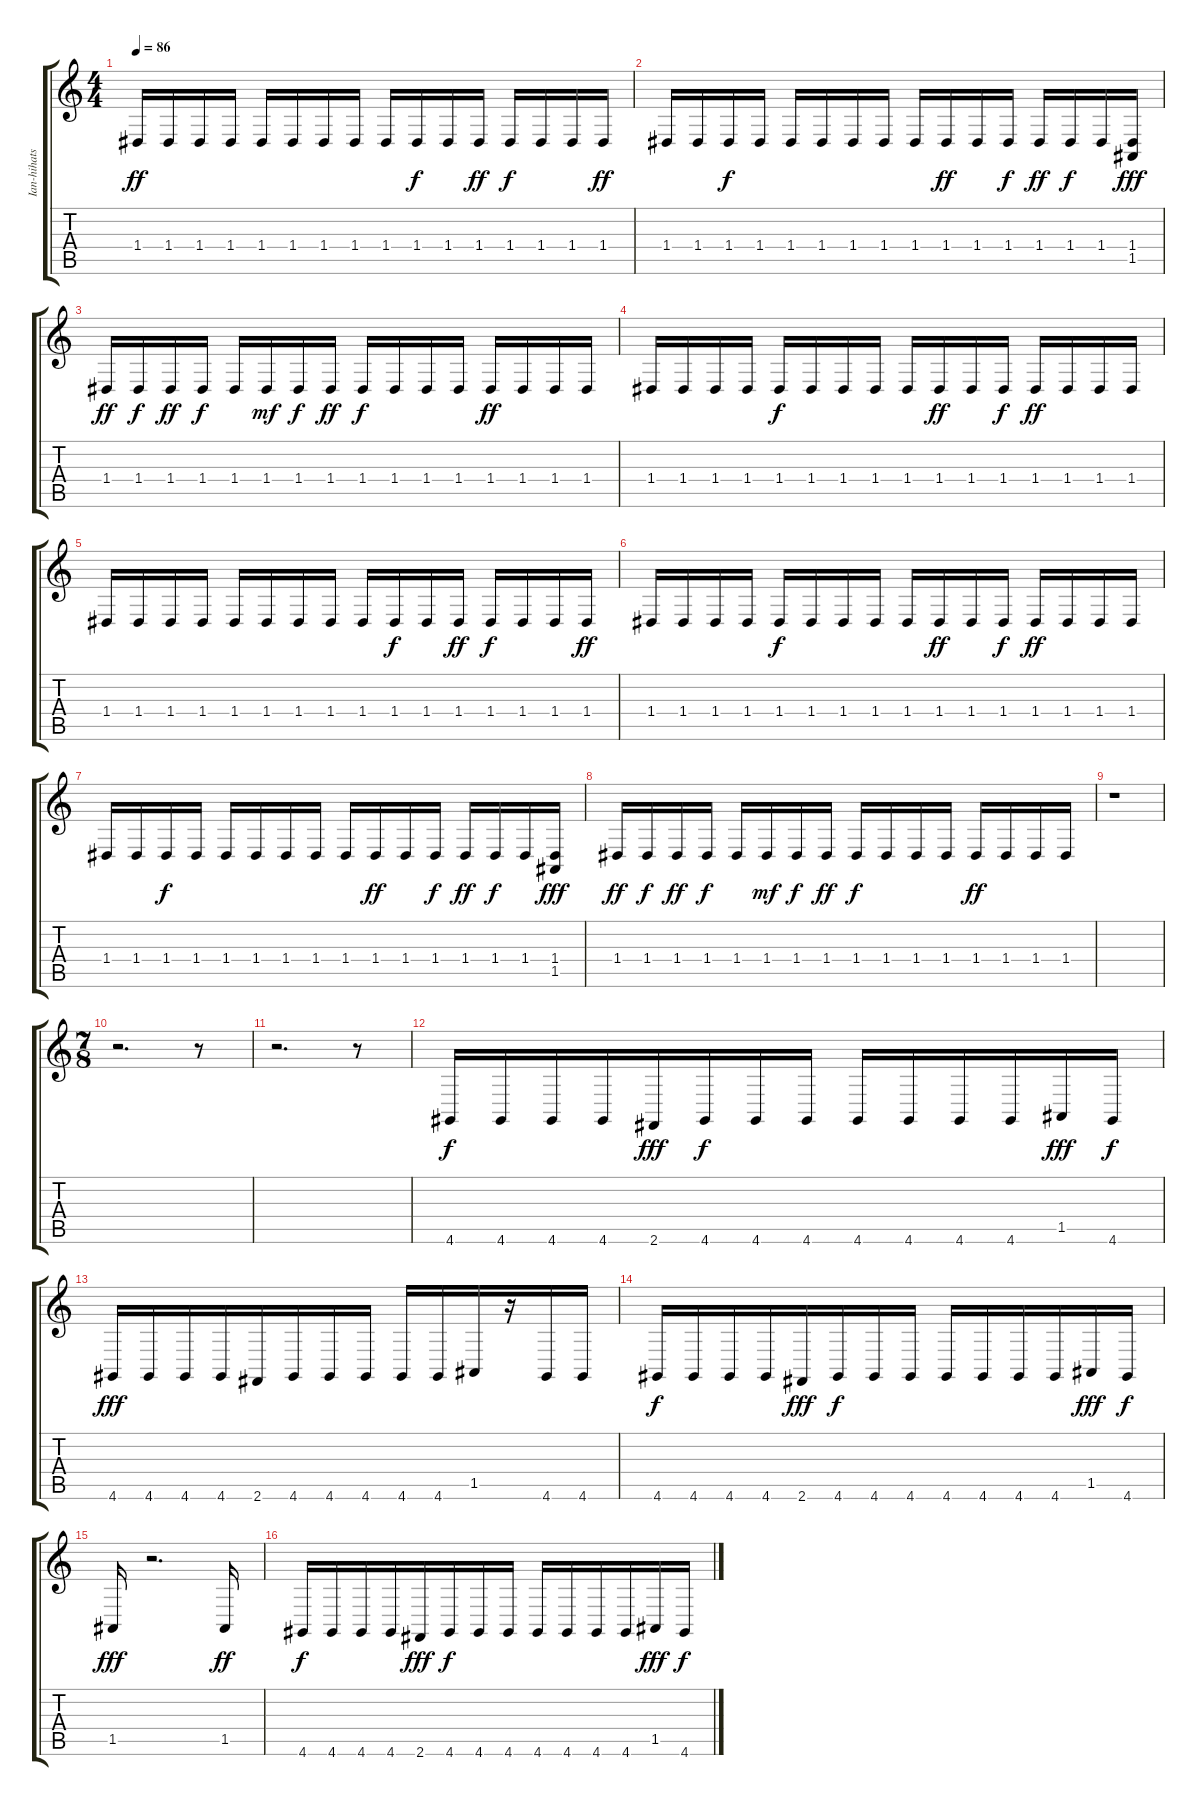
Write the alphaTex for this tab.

\track ("Ian-hihats" "Ian-hihats") {instrument acousticgrandpiano}
\staff {score tabs}
\tuning (E4 B3 G3 D3 A2 E2) {hide}
\ts (4 4)
\tempo 86
\clef g2
\ks c
1.4.16{dy ff} 1.4.16 1.4.16 1.4.16 1.4.16 1.4.16 1.4.16 1.4.16 1.4.16 1.4.16{dy f} 1.4.16 1.4.16{dy ff} 1.4.16{dy f} 1.4.16 1.4.16 1.4.16{dy ff} |
1.4.16 1.4.16 1.4.16{dy f} 1.4.16 1.4.16 1.4.16 1.4.16 1.4.16 1.4.16 1.4.16{dy ff} 1.4.16 1.4.16{dy f} 1.4.16{dy ff} 1.4.16{dy f} 1.4.16 (1.4 1.5).16{dy fff} |
1.4.16{dy ff} 1.4.16{dy f} 1.4.16{dy ff} 1.4.16{dy f} 1.4.16 1.4.16{dy mf} 1.4.16{dy f} 1.4.16{dy ff} 1.4.16{dy f} 1.4.16 1.4.16 1.4.16 1.4.16{dy ff} 1.4.16 1.4.16 1.4.16 |
1.4.16 1.4.16 1.4.16 1.4.16 1.4.16{dy f} 1.4.16 1.4.16 1.4.16 1.4.16 1.4.16{dy ff} 1.4.16 1.4.16{dy f} 1.4.16{dy ff} 1.4.16 1.4.16 1.4.16 |
1.4.16 1.4.16 1.4.16 1.4.16 1.4.16 1.4.16 1.4.16 1.4.16 1.4.16 1.4.16{dy f} 1.4.16 1.4.16{dy ff} 1.4.16{dy f} 1.4.16 1.4.16 1.4.16{dy ff} |
1.4.16 1.4.16 1.4.16 1.4.16 1.4.16{dy f} 1.4.16 1.4.16 1.4.16 1.4.16 1.4.16{dy ff} 1.4.16 1.4.16{dy f} 1.4.16{dy ff} 1.4.16 1.4.16 1.4.16 |
1.4.16 1.4.16 1.4.16{dy f} 1.4.16 1.4.16 1.4.16 1.4.16 1.4.16 1.4.16 1.4.16{dy ff} 1.4.16 1.4.16{dy f} 1.4.16{dy ff} 1.4.16{dy f} 1.4.16 (1.4 1.5).16{dy fff} |
1.4.16{dy ff} 1.4.16{dy f} 1.4.16{dy ff} 1.4.16{dy f} 1.4.16 1.4.16{dy mf} 1.4.16{dy f} 1.4.16{dy ff} 1.4.16{dy f} 1.4.16 1.4.16 1.4.16 1.4.16{dy ff} 1.4.16 1.4.16 1.4.16 |
r.1 |
\ts (7 8)
r.2{d} r.8 |
r.2{d} r.8 |
4.6.16{dy f} 4.6.16 4.6.16 4.6.16 2.6.16{dy fff} 4.6.16{dy f} 4.6.16 4.6.16 4.6.16 4.6.16 4.6.16 4.6.16 1.5.16{dy fff} 4.6.16{dy f} |
4.6.16{dy fff} 4.6.16 4.6.16 4.6.16 2.6.16 4.6.16 4.6.16 4.6.16 4.6.16 4.6.16 1.5.16 r.16 4.6.16 4.6.16 |
4.6.16{dy f} 4.6.16 4.6.16 4.6.16 2.6.16{dy fff} 4.6.16{dy f} 4.6.16 4.6.16 4.6.16 4.6.16 4.6.16 4.6.16 1.5.16{dy fff} 4.6.16{dy f} |
1.5.16{dy fff} r.2{d} 1.5.16{dy ff} |
4.6.16{dy f} 4.6.16 4.6.16 4.6.16 2.6.16{dy fff} 4.6.16{dy f} 4.6.16 4.6.16 4.6.16 4.6.16 4.6.16 4.6.16 1.5.16{dy fff} 4.6.16{dy f}
